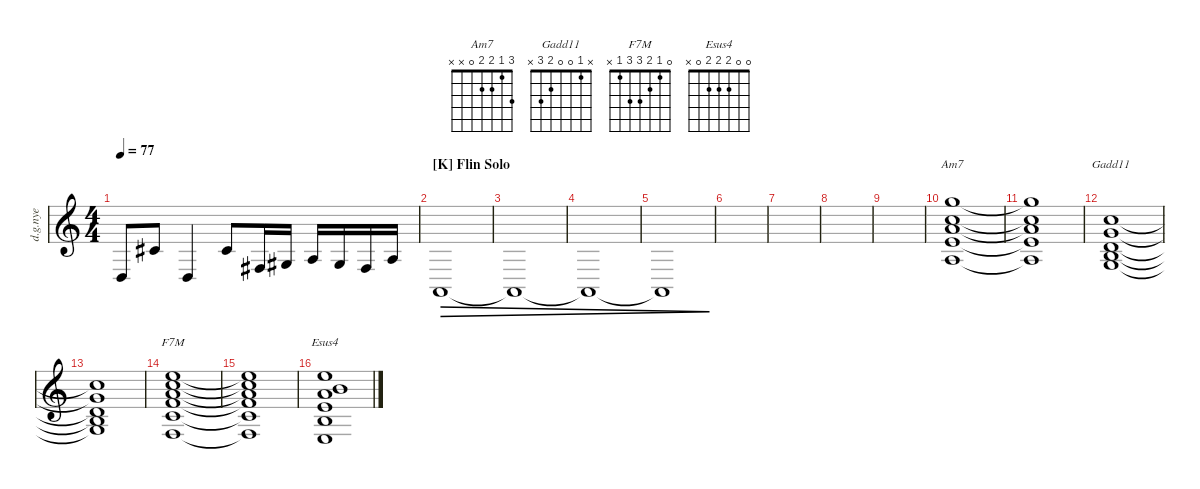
\defaultSystemsLayout 4
\hideDynamics
\bracketExtendMode nobrackets
\otherSystemsTrackNameOrientation horizontal
\track ("Distortion Guitar Nye" "d.g.nye") {instrument distortionguitar}
\staff {score}
\tuning (E4 B3 G3 D3 A2 E2 A1)
\chord ("Am7" 3 1 2 2 0 x x) {showfingering false}
\chord ("Gadd11" x 1 0 0 2 3 x) {showfingering false}
\chord ("F7M" 0 1 2 3 3 1 x) {showfingering false}
\chord ("Esus4" 0 0 2 2 2 0 x) {showfingering false}
\ts (4 4)
\tempo 77
\clef g2
\ks c
5.7.8{dy mf} 4.5.8 5.7.4 4.5.8 2.6.16 4.6.16 5.6.16 4.6.16 2.6.16 0.5.16 |
\section ("K" "Flin Solo")
0.7.1{dec} |
0.7{t}.1{dec} |
0.7{t}.1{dec} |
0.7{t}.1{dec} |
|
|
|
|
(0.5 2.4 2.3 1.2 3.1).1{ch "Am7"} |
(0.5{t} 2.4{t} 2.3{t} 1.2{t} 3.1{t}).1 |
(1.2 0.3 3.6 2.5 0.4).1{ch "Gadd11"} |
(1.2{t} 0.3{t} 3.6{t} 2.5{t} 0.4{t}).1 |
(1.6 3.5 3.4 2.3 1.2 0.1).1{ch "F7M"} |
(1.6{t} 3.5{t} 3.4{t} 2.3{t} 1.2{t} 0.1{t}).1 |
(0.6 2.4 2.5 2.3 0.2 0.1).1{ch "Esus4"}
